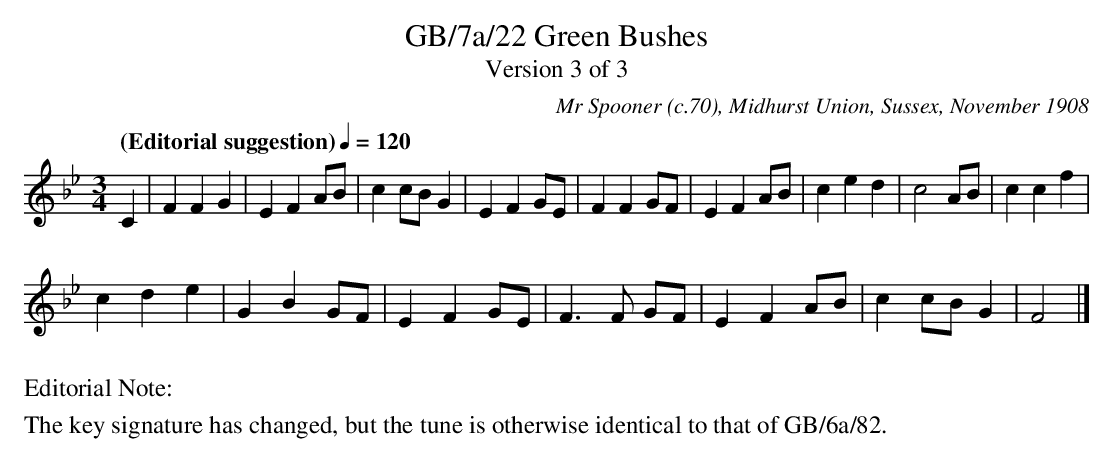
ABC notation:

X:1
T:GB/7a/22 Green Bushes
T:Version 3 of 3
C:Mr Spooner (c.70), Midhurst Union, Sussex, November 1908
L:1/4
Q:"(Editorial suggestion)" 1/4=120
M:3/4
K:Fmix
C | F F G | E F A/B/ | c c/B/ G | E F G/E/ | F F G/F/ | E F A/B/ | c e d | c2 A/B/ |$ c c f |
c d e | G B G/F/ | E F G/E/ | F3/2 F/ G/F/ | E F A/B/ | c c/B/ G | F2 |]
